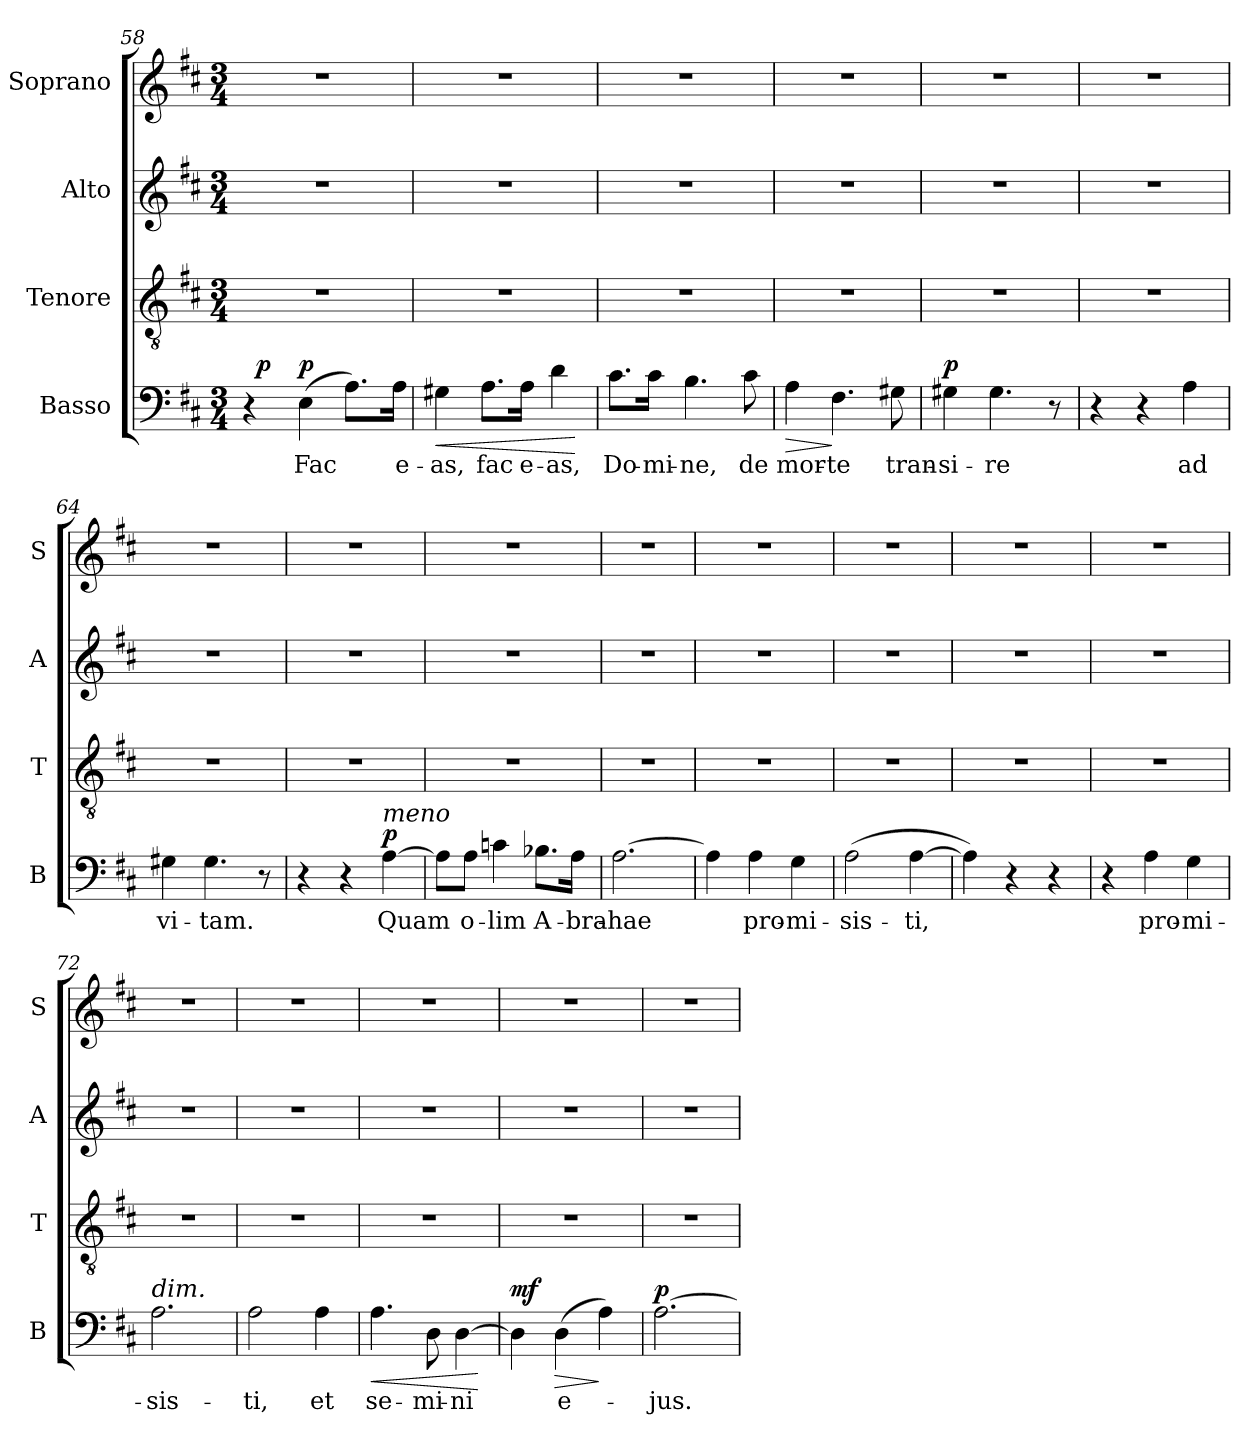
**kern	**text	**dynam	**kern	**kern	**kern
*part4	*part4	*part4	*part3	*part2	*part1
*staff4	*staff4	*staff4	*staff3	*staff2	*staff1
*I"Basso	*	*	*I"Tenore	*I"Alto	*I"Soprano
*I'B	*	*	*I'T	*I'A	*I'S
!!LO:LB:g=z
*clefF4	*	*	*clefGv2	*clefG2	*clefG2
*k[f#c#]	*	*	*k[f#c#]	*k[f#c#]	*k[f#c#]
*b:	*	*	*b:	*b:	*b:
*M3/4	*	*	*M3/4	*M3/4	*M3/4
=58	=58	=58	=58	=58	=58
*^	*	*	*	*	*
4r	32ryy	.	.	2.r	2.r	2.r
!	!	!	!LO:DY:b	!	!	!
.	2ryy	.	p	.	.	.
!	!	!LO:LY:b	!LO:DY:a	!	!	!
(>4E\	.	Fac	p	.	.	.
8.A\L)	.	.	.	.	.	.
.	8..ryy	.	.	.	.	.
!	!	!LO:LY:b	!	!	!	!
16A\Jk	.	e-	.	.	.	.
=59	=59	=59	=59	=59	=59	=59
!	!	!LO:LY:b	!LO:HP:b	!	!	!
*v	*v	*	*	*	*	*
4G#X\	-as,	<	2.r	2.r	2.r
!	!LO:LY:b	!	!	!	!
8.A\L	fac	.	.	.	.
!	!LO:LY:b	!	!	!	!
16A\Jk	e-	.	.	.	.
!	!LO:LY:b	!	!	!	!
4d\	-as,	.	.	.	.
.	.	[	.	.	.
=60	=60	=60	=60	=60	=60
!	!LO:LY:b	!	!	!	!
8.c#\L	Do-	.	2.r	2.r	2.r
!	!LO:LY:b	!	!	!	!
16c#\Jk	-mi-	.	.	.	.
!	!LO:LY:b	!	!	!	!
4.B\	-ne,	.	.	.	.
!	!LO:LY:b	!	!	!	!
8c#\	de	.	.	.	.
=61	=61	=61	=61	=61	=61
!	!LO:LY:b	!LO:HP:b	!	!	!
4A\	mor-	>	2.r	2.r	2.r
!	!LO:LY:b	!	!	!	!
4.F#\	-te	]	.	.	.
!	!LO:LY:b	!	!	!	!
8G#X\	tran-	.	.	.	.
=62	=62	=62	=62	=62	=62
!	!LO:LY:b	!LO:DY:a	!	!	!
4G#X\	-si-	p	2.r	2.r	2.r
!	!LO:LY:b	!	!	!	!
4.G#\	-re	.	.	.	.
8r	.	.	.	.	.
=63	=63	=63	=63	=63	=63
4r	.	.	2.r	2.r	2.r
4r	.	.	.	.	.
!	!LO:LY:b	!	!	!	!
4A\	ad	.	.	.	.
=64	=64	=64	=64	=64	=64
!	!LO:LY:b	!	!	!	!
4G#X\	vi-	.	2.r	2.r	2.r
!	!LO:LY:b	!	!	!	!
4.G#\	-tam.	.	.	.	.
8r	.	.	.	.	.
!!LO:LB:g=z
=65	=65	=65	=65	=65	=65
4r	.	.	2.r	2.r	2.r
4r	.	.	.	.	.
!LO:TX:a:i:t=meno	!	!	!	!	!
!	!LO:LY:b	!LO:DY:a	!	!	!
[4A\	Quam	p	.	.	.
=66	=66	=66	=66	=66	=66
8A\L]	.	.	2.r	2.r	2.r
!	!LO:LY:b	!	!	!	!
8A\J	o-	.	.	.	.
!	!LO:LY:b	!	!	!	!
4cn\	-lim	.	.	.	.
!	!LO:LY:b	!	!	!	!
8.B-X\L	A-	.	.	.	.
!	!LO:LY:b	!	!	!	!
16A\Jk	-bra-	.	.	.	.
=67	=67	=67	=67	=67	=67
!	!LO:LY:b	!	!	!	!
[2.A\	-hae	.	2.r	2.r	2.r
=68	=68	=68	=68	=68	=68
4A\]	.	.	2.r	2.r	2.r
!	!LO:LY:b	!	!	!	!
4A\	pro-	.	.	.	.
!	!LO:LY:b	!	!	!	!
4G\	-mi-	.	.	.	.
=69	=69	=69	=69	=69	=69
!	!LO:LY:b	!	!	!	!
(>2A\	-sis-	.	2.r	2.r	2.r
!	!LO:LY:b	!	!	!	!
[4A\	-ti,	.	.	.	.
=70	=70	=70	=70	=70	=70
4A\])	.	.	2.r	2.r	2.r
4r	.	.	.	.	.
4r	.	.	.	.	.
=71	=71	=71	=71	=71	=71
4r	.	.	2.r	2.r	2.r
!	!LO:LY:b	!	!	!	!
4A\	pro-	.	.	.	.
!	!LO:LY:b	!	!	!	!
4G\	-mi-	.	.	.	.
!!LO:PB:g=z
=72	=72	=72	=72	=72	=72
!LO:TX:a:i:t=dim.	!	!	!	!	!
!	!LO:LY:b	!	!	!	!
2.A\	-sis-	.	2.r	2.r	2.r
=73	=73	=73	=73	=73	=73
!	!LO:LY:b	!	!	!	!
2A\	-ti,	.	2.r	2.r	2.r
!	!LO:LY:b	!	!	!	!
4A\	et	.	.	.	.
=74	=74	=74	=74	=74	=74
!	!LO:LY:b	!LO:HP:b	!	!	!
4.A\	se-	<	2.r	2.r	2.r
!	!LO:LY:b	!	!	!	!
8D\	-mi-	.	.	.	.
!	!LO:LY:b	!	!	!	!
[4D\	-ni	.	.	.	.
.	.	[	.	.	.
=75	=75	=75	=75	=75	=75
!	!	!LO:DY:a	!	!	!
4D\]	.	mf	2.r	2.r	2.r
!	!LO:LY:b	!LO:HP:b	!	!	!
(>4D\	e-	>	.	.	.
4A\)	.	]	.	.	.
=76	=76	=76	=76	=76	=76
!	!LO:LY:b	!LO:DY:a	!	!	!
[2.A\	-jus.	p	2.r	2.r	2.r
=	=	=	=	=	=
*-	*-	*-	*-	*-	*-
